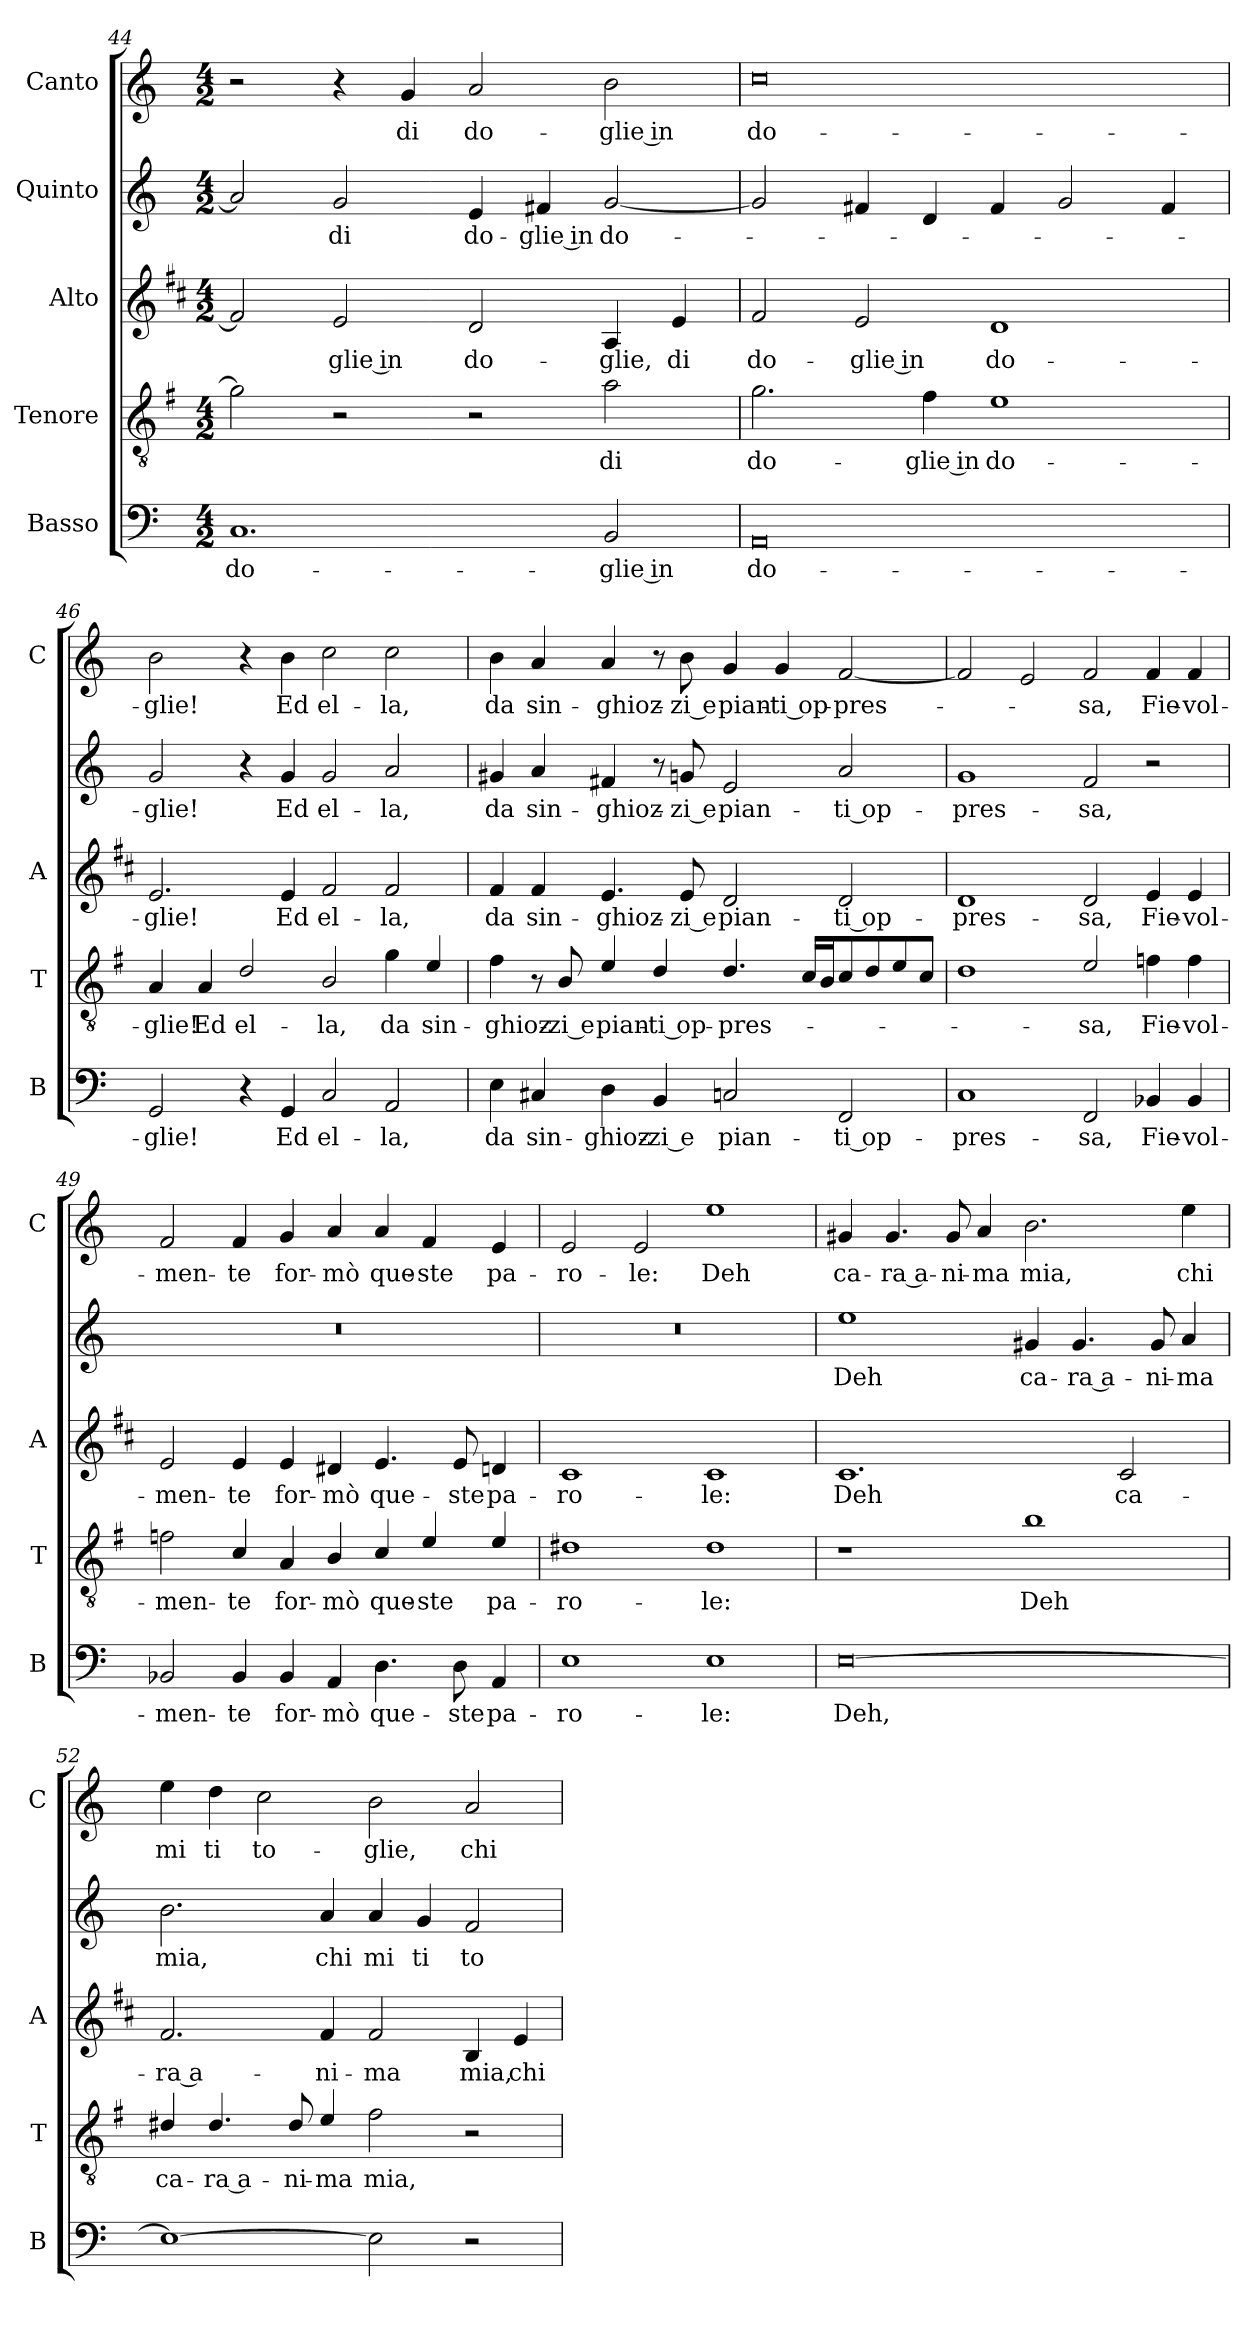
**kern	**text	**kern	**text	**kern	**text	**kern	**text	**kern	**text
*part5	*part5	*part4	*part4	*part3	*part3	*part2	*part2	*part1	*part1
*staff5	*staff5	*staff4	*staff4	*staff3	*staff3	*staff2	*staff2	*staff1	*staff1
*I"Basso	*	*I"Tenore	*	*I"Alto	*	*I"Quinto	*	*I"Canto	*
*I'B	*	*I'T	*	*I'A	*	*	*	*I'C	*
!!LO:LB:g=z
*clefF4	*	*clefGv2	*	*clefG2	*	*clefG2	*	*clefG2	*
*	*	*ITrd4c7	*	*ITrd1c2	*	*	*	*	*
*k[]	*	*k[]	*	*k[]	*	*k[]	*	*k[]	*
*C:	*	*C:	*	*C:	*	*C:	*	*C:	*
*M4/2	*	*M4/2	*	*M4/2	*	*M4/2	*	*M4/2	*
=44	=44	=44	=44	=44	=44	=44	=44	=44	=44
!	!LO:LY:b	!	!	!	!	!	!	!	!
1.C	do-	2c\]	.	2e/]	.	2a/]	.	2r	.
!	!	!	!	!	!LO:LY:b	!	!LO:LY:b	!	!
.	.	2r	.	2d/	-glie in	2g/	di	4r	.
!	!	!	!	!	!	!	!	!	!LO:LY:b
.	.	.	.	.	.	.	.	4g/	di
!	!	!	!	!	!LO:LY:b	!	!LO:LY:b	!	!LO:LY:b
.	.	2r	.	2c/	do-	4e/	do-	2a/	do-
!	!	!	!	!	!	!	!LO:LY:b	!	!
.	.	.	.	.	.	4f#X/	-glie in	.	.
!	!LO:LY:b	!	!LO:LY:b	!	!LO:LY:b	!	!LO:LY:b	!	!LO:LY:b
2BB/	-glie in	2d\	di	4G/	-glie,	[2g/	do-	2b\	-glie in
!	!	!	!	!	!LO:LY:b	!	!	!	!
.	.	.	.	4d/	di	.	.	.	.
=45	=45	=45	=45	=45	=45	=45	=45	=45	=45
!	!LO:LY:b	!	!LO:LY:b	!	!LO:LY:b	!	!	!	!LO:LY:b
0AA	do-	2.c\	do-	2e/	do-	2g/]	.	0cc	do-
!	!	!	!	!	!LO:LY:b	!	!	!	!
.	.	.	.	2d/	-glie in	4f#X/	.	.	.
!	!	!	!LO:LY:b	!	!	!	!	!	!
.	.	4B\	-glie in	.	.	4d/	.	.	.
!	!	!	!LO:LY:b	!	!LO:LY:b	!	!	!	!
.	.	1A	do-	1c	do-	4f#/	.	.	.
.	.	.	.	.	.	2g/	.	.	.
.	.	.	.	.	.	4f#/	.	.	.
=46	=46	=46	=46	=46	=46	=46	=46	=46	=46
!	!LO:LY:b	!	!LO:LY:b	!	!LO:LY:b	!	!LO:LY:b	!	!LO:LY:b
2GG/	-glie!	4D/	-glie!	2.d/	-glie!	2g/	-glie!	2b\	-glie!
!	!	!	!LO:LY:b	!	!	!	!	!	!
.	.	4D/	Ed	.	.	.	.	.	.
!	!	!	!LO:LY:b	!	!	!	!	!	!
4r	.	2G/	el-	.	.	4r	.	4r	.
!	!LO:LY:b	!	!	!	!LO:LY:b	!	!LO:LY:b	!	!LO:LY:b
4GG/	Ed	.	.	4d/	Ed	4g/	Ed	4b\	Ed
!	!LO:LY:b	!	!LO:LY:b	!	!LO:LY:b	!	!LO:LY:b	!	!LO:LY:b
2C/	el-	2E/	-la,	2e/	el-	2g/	el-	2cc\	el-
!	!LO:LY:b	!	!LO:LY:b	!	!LO:LY:b	!	!LO:LY:b	!	!LO:LY:b
2AA/	-la,	4c\	da	2e/	-la,	2a/	-la,	2cc\	-la,
!	!	!	!LO:LY:b	!	!	!	!	!	!
.	.	4A/	sin-	.	.	.	.	.	.
!!LO:LB:g=z
=47	=47	=47	=47	=47	=47	=47	=47	=47	=47
!	!LO:LY:b	!	!LO:LY:b	!	!LO:LY:b	!	!LO:LY:b	!	!LO:LY:b
4E\	da	4B\	-ghioz-	4e/	da	4g#X/	da	4b\	da
!	!LO:LY:b	!	!	!	!LO:LY:b	!	!LO:LY:b	!	!LO:LY:b
4C#X/	sin-	8r	.	4e/	sin-	4a/	sin-	4a/	sin-
!	!	!	!LO:LY:b	!	!	!	!	!	!
.	.	8E/	-zi e	.	.	.	.	.	.
!	!LO:LY:b	!	!LO:LY:b	!	!LO:LY:b	!	!LO:LY:b	!	!LO:LY:b
4D\	-ghioz-	4A/	pian-	4.d/	-ghioz-	4f#X/	-ghioz-	4a/	-ghioz-
!	!LO:LY:b	!	!LO:LY:b	!	!	!	!	!	!
4BB/	-zi e	4G/	-ti op-	.	.	8r	.	8r	.
!	!	!	!	!	!LO:LY:b	!	!LO:LY:b	!	!LO:LY:b
.	.	.	.	8d/	-zi e	8gn/	-zi e	8b\	-zi e
!	!LO:LY:b	!	!LO:LY:b	!	!LO:LY:b	!	!LO:LY:b	!	!LO:LY:b
2Cn/	pian-	4.G/	-pres-	2c/	pian-	2e/	pian-	4g/	pian-
!	!	!	!	!	!	!	!	!	!LO:LY:b
.	.	.	.	.	.	.	.	4g/	-ti op-
.	.	16F/LL	.	.	.	.	.	.	.
.	.	16E/J	.	.	.	.	.	.	.
!	!LO:LY:b	!	!	!	!LO:LY:b	!	!LO:LY:b	!	!LO:LY:b
2FF/	-ti op-	8F/	.	2c/	-ti op-	2a/	-ti op-	[2f/	-pres-
.	.	8G/	.	.	.	.	.	.	.
.	.	8A/	.	.	.	.	.	.	.
.	.	8F/J	.	.	.	.	.	.	.
=48	=48	=48	=48	=48	=48	=48	=48	=48	=48
!	!LO:LY:b	!	!	!	!LO:LY:b	!	!LO:LY:b	!	!
1C	-pres-	1G	.	1c	-pres-	1g	-pres-	2f/]	.
.	.	.	.	.	.	.	.	2e/	.
!	!LO:LY:b	!	!LO:LY:b	!	!LO:LY:b	!	!LO:LY:b	!	!LO:LY:b
2FF/	-sa,	2A/	-sa,	2c/	-sa,	2f/	-sa,	2f/	-sa,
!	!LO:LY:b	!	!LO:LY:b	!	!LO:LY:b	!	!	!	!LO:LY:b
4BB-X/	Fie-	4B-X\	Fie-	4d/	Fie-	2r	.	4f/	Fie-
!	!LO:LY:b	!	!LO:LY:b	!	!LO:LY:b	!	!	!	!LO:LY:b
4BB-/	-vol-	4B-\	-vol-	4d/	-vol-	.	.	4f/	-vol-
=49	=49	=49	=49	=49	=49	=49	=49	=49	=49
!	!LO:LY:b	!	!LO:LY:b	!	!LO:LY:b	!	!	!	!LO:LY:b
2BB-X/	-men-	2B-X\	-men-	2d/	-men-	0r	.	2f/	-men-
!	!LO:LY:b	!	!LO:LY:b	!	!LO:LY:b	!	!	!	!LO:LY:b
4BB-/	-te	4F/	-te	4d/	-te	.	.	4f/	-te
!	!LO:LY:b	!	!LO:LY:b	!	!LO:LY:b	!	!	!	!LO:LY:b
4BB-/	for-	4D/	for-	4d/	for-	.	.	4g/	for-
!	!LO:LY:b	!	!LO:LY:b	!	!LO:LY:b	!	!	!	!LO:LY:b
4AA/	-mò	4E/	-mò	4c#X/	-mò	.	.	4a/	-mò
!	!LO:LY:b	!	!LO:LY:b	!	!LO:LY:b	!	!	!	!LO:LY:b
4.D\	que-	4F/	que-	4.d/	que-	.	.	4a/	que-
!	!	!	!LO:LY:b	!	!	!	!	!	!LO:LY:b
.	.	4A/	-ste	.	.	.	.	4f/	-ste
!	!LO:LY:b	!	!	!	!LO:LY:b	!	!	!	!
8D\	-ste	.	.	8d/	-ste	.	.	.	.
!	!LO:LY:b	!	!LO:LY:b	!	!LO:LY:b	!	!	!	!LO:LY:b
4AA/	pa-	4A/	pa-	4cn/	pa-	.	.	4e/	pa-
!!LO:PB:g=z
=50	=50	=50	=50	=50	=50	=50	=50	=50	=50
!	!LO:LY:b	!	!LO:LY:b	!	!LO:LY:b	!	!	!	!LO:LY:b
1E	-ro-	1G#X	-ro-	1B	-ro-	0r	.	2e/	-ro-
!	!	!	!	!	!	!	!	!	!LO:LY:b
.	.	.	.	.	.	.	.	2e/	-le:
!	!LO:LY:b	!	!LO:LY:b	!	!LO:LY:b	!	!	!	!LO:LY:b
1E	-le:	1G#	-le:	1B	-le:	.	.	1ee	Deh
=51	=51	=51	=51	=51	=51	=51	=51	=51	=51
!	!LO:LY:b	!	!	!	!LO:LY:b	!	!LO:LY:b	!	!LO:LY:b
[0E	Deh,	1r	.	1.B	Deh	1ee	Deh	4g#X/	ca-
!	!	!	!	!	!	!	!	!	!LO:LY:b
.	.	.	.	.	.	.	.	4.g#/	-ra a-
!	!	!	!	!	!	!	!	!	!LO:LY:b
.	.	.	.	.	.	.	.	8g#/	-ni-
!	!	!	!	!	!	!	!	!	!LO:LY:b
.	.	.	.	.	.	.	.	4a/	-ma
!	!	!	!LO:LY:b	!	!	!	!LO:LY:b	!	!LO:LY:b
.	.	1e	Deh	.	.	4g#X/	ca-	2.b\	mia,
!	!	!	!	!	!	!	!LO:LY:b	!	!
.	.	.	.	.	.	4.g#/	-ra a-	.	.
!	!	!	!	!	!LO:LY:b	!	!	!	!
.	.	.	.	2B/	ca-	.	.	.	.
!	!	!	!	!	!	!	!LO:LY:b	!	!
.	.	.	.	.	.	8g#/	-ni-	.	.
!	!	!	!	!	!	!	!LO:LY:b	!	!LO:LY:b
.	.	.	.	.	.	4a/	-ma	4ee\	chi
=52	=52	=52	=52	=52	=52	=52	=52	=52	=52
!	!	!	!LO:LY:b	!	!LO:LY:b	!	!LO:LY:b	!	!LO:LY:b
1E_	.	4G#X/	ca-	2.e/	-ra a-	2.b\	mia,	4ee\	mi
!	!	!	!LO:LY:b	!	!	!	!	!	!LO:LY:b
.	.	4.G#/	-ra a-	.	.	.	.	4dd\	ti
!	!	!	!	!	!	!	!	!	!LO:LY:b
.	.	.	.	.	.	.	.	2cc\	to-
!	!	!	!LO:LY:b	!	!	!	!	!	!
.	.	8G#/	-ni-	.	.	.	.	.	.
!	!	!	!LO:LY:b	!	!LO:LY:b	!	!LO:LY:b	!	!
.	.	4A/	-ma	4e/	-ni-	4a/	chi	.	.
!	!	!	!LO:LY:b	!	!LO:LY:b	!	!LO:LY:b	!	!LO:LY:b
2E\]	.	2B\	mia,	2e/	-ma	4a/	mi	2b\	-glie,
!	!	!	!	!	!	!	!LO:LY:b	!	!
.	.	.	.	.	.	4g/	ti	.	.
!	!	!	!	!	!LO:LY:b	!	!LO:LY:b	!	!LO:LY:b
2r	.	2r	.	4A/	mia,	2f/	to-	2a/	chi
!	!	!	!	!	!LO:LY:b	!	!	!	!
.	.	.	.	4d/	chi	.	.	.	.
=	=	=	=	=	=	=	=	=	=
*-	*-	*-	*-	*-	*-	*-	*-	*-	*-
